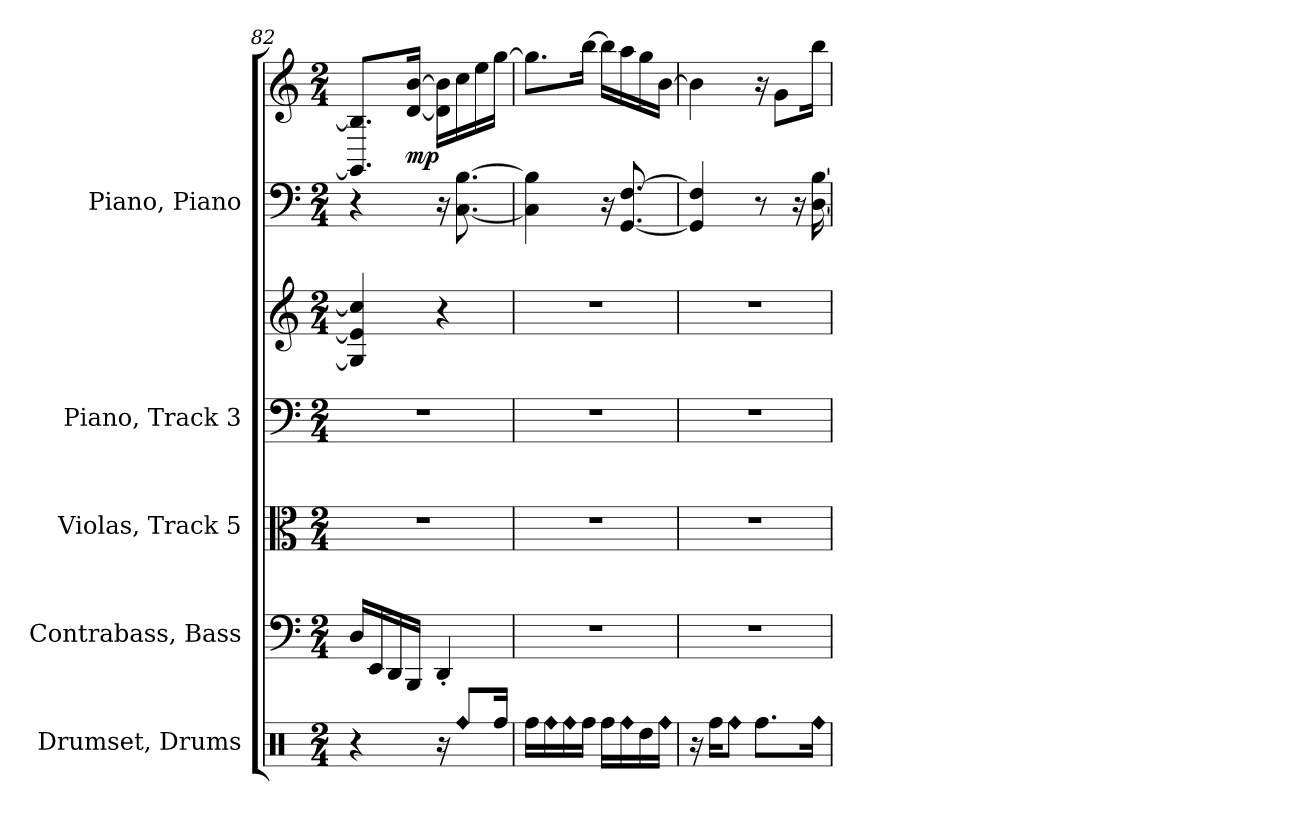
**kern	**kern	**kern	**kern	**kern	**kern	**kern	**dynam
*part5	*part4	*part3	*part2	*part2	*part1	*part1	*part1
*staff7	*staff6	*staff5	*staff4	*staff3	*staff2	*staff1	*staff1/2
*I"Drumset, Drums	*I"Contrabass, Bass	*I"Violas, Track  5	*I"Piano, Track  3	*	*I"Piano, Piano	*	*
*I'D. Set	*I'Cb.	*I'Vlas.	*I'Pno.	*	*I'Pno.	*	*
*clefX	*clefF4	*clefC3	*clefF4	*clefG2	*clefF4	*clefG2	*
*	*ITrd7c12	*	*	*	*	*	*
*k[]	*k[]	*k[]	*k[]	*k[]	*k[]	*k[]	*
*M2/4	*M2/4	*M2/4	*M2/4	*M2/4	*M2/4	*M2/4	*
=82	=82	=82	=82	=82	=82	=82	=82
4r	16DD/LL	2r	2r	4G/] 4e/] 4cc/]	4r	8.GG/] 8.B/]L	.
.	16EEE/	.	.	.	.	.	.
.	16DDD/	.	.	.	.	.	.
!	!	!	!	!	!	!	!LO:DY:b
.	16BBBB/JJ	.	.	.	.	[16d/ [16b/Jk	mp
16r	4DDD'/	.	.	4r	16r	16d\] 16b\]LL	.
!LO:N:head=diamond	!	!	!	!	!	!	!
8Rff/L	.	.	.	.	[8.C\ [8.B\	16cc\	.
.	.	.	.	.	.	16ee\	.
16Rff/Jk	.	.	.	.	.	[16gg\JJ	.
=83	=83	=83	=83	=83	=83	=83	=83
16Rff\LL	2r	2r	2r	2r	4C\] 4B\]	8.gg\L]	.
!LO:N:head=diamond	!	!	!	!	!	!	!
16Rff\	.	.	.	.	.	.	.
!LO:N:head=diamond	!	!	!	!	!	!	!
16Rff\	.	.	.	.	.	.	.
16Rff\JJ	.	.	.	.	.	[16bb\Jk	.
16Rff\LL	.	.	.	.	16r	16bb\LL]	.
!LO:N:head=diamond	!	!	!	!	!	!	!
16Rff\	.	.	.	.	[8.GG/ [8.F/	16aa\	.
16Rdd\	.	.	.	.	.	16gg\	.
!LO:N:head=diamond	!	!	!	!	!	!	!
16Rff\JJ	.	.	.	.	.	[16b\JJ	.
=84	=84	=84	=84	=84	=84	=84	=84
16r	2r	2r	2r	2r	4GG/] 4F/]	4b\]	.
16Rff\KL	.	.	.	.	.	.	.
!LO:N:head=diamond	!	!	!	!	!	!	!
8Rff\J	.	.	.	.	.	.	.
8.Rff\L	.	.	.	.	8r	16r	.
.	.	.	.	.	.	8g\L	.
.	.	.	.	.	16r	.	.
!LO:N:head=diamond	!	!	!	!	!	!	!
16Rff\Jk	.	.	.	.	[16D\ [16B\	16bb\Jk	.
=	=	=	=	=	=	=	=
*-	*-	*-	*-	*-	*-	*-	*-
